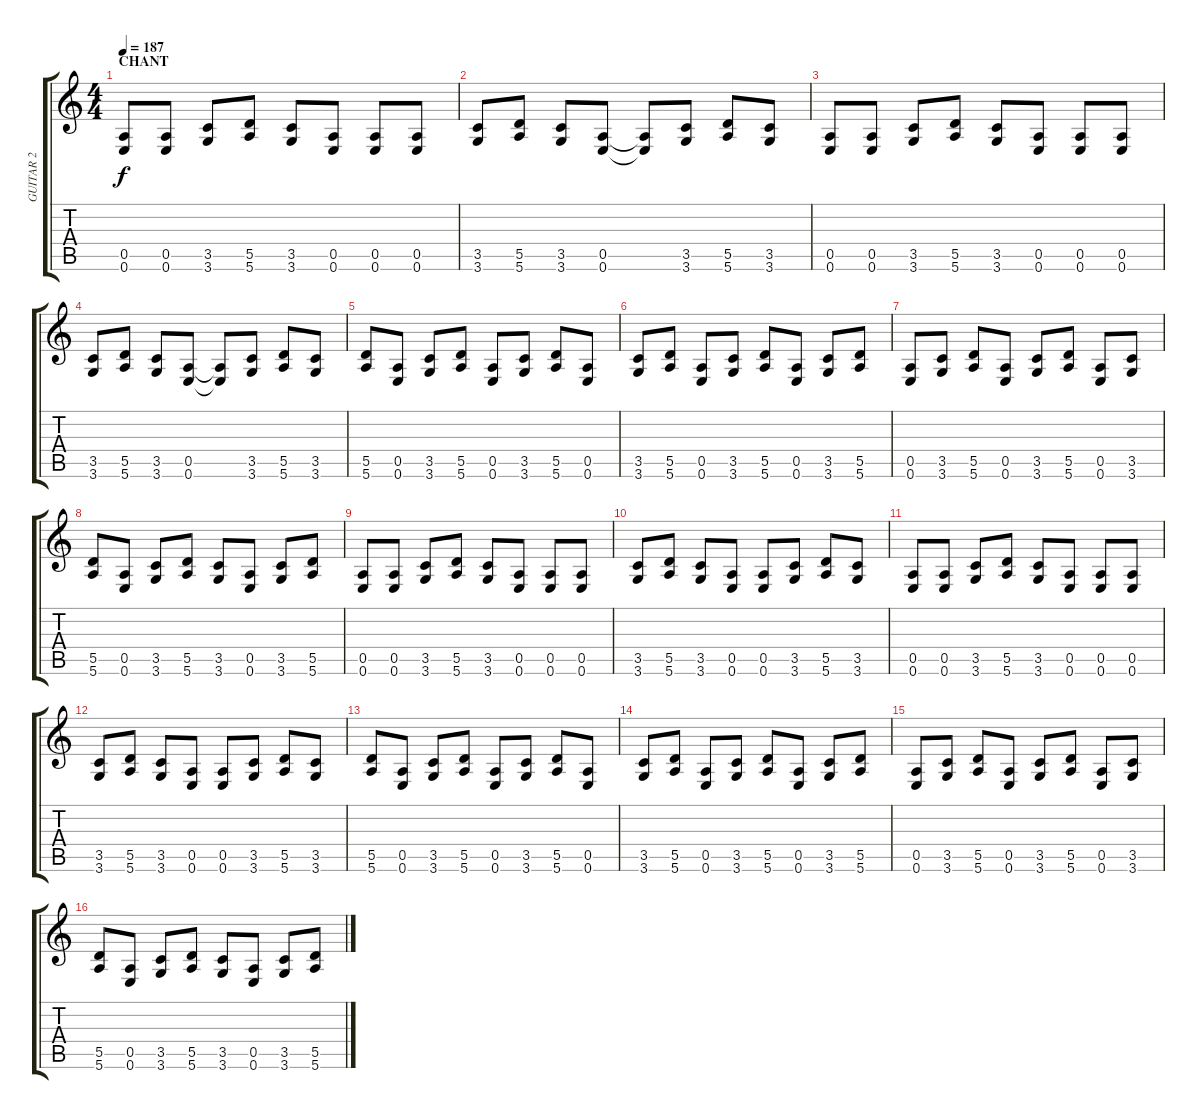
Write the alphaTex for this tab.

\track ("GUITAR 2" "GUITAR 2") {instrument distortionguitar}
\staff {score tabs}
\tuning (E4 B3 G3 D3 A2 E2) {hide}
\ts (4 4)
\section ("" "CHANT")
\tempo 187
\clef g2
\ks c
(0.5 0.6).8{dy f} (0.5 0.6).8 (3.5 3.6).8 (5.5 5.6).8 (3.5 3.6).8 (0.5 0.6).8 (0.5 0.6).8 (0.5 0.6).8 |
(3.5 3.6).8 (5.5 5.6).8 (3.5 3.6).8 (0.5 0.6).8 (0.5{t} 0.6{t}).8 (3.5 3.6).8 (5.5 5.6).8 (3.5 3.6).8 |
(0.5 0.6).8 (0.5 0.6).8 (3.5 3.6).8 (5.5 5.6).8 (3.5 3.6).8 (0.5 0.6).8 (0.5 0.6).8 (0.5 0.6).8 |
(3.5 3.6).8 (5.5 5.6).8 (3.5 3.6).8 (0.5 0.6).8 (0.5{t} 0.6{t}).8 (3.5 3.6).8 (5.5 5.6).8 (3.5 3.6).8 |
(5.5 5.6).8 (0.5 0.6).8 (3.5 3.6).8 (5.5 5.6).8 (0.5 0.6).8 (3.5 3.6).8 (5.5 5.6).8 (0.5 0.6).8 |
(3.5 3.6).8 (5.5 5.6).8 (0.5 0.6).8 (3.5 3.6).8 (5.5 5.6).8 (0.5 0.6).8 (3.5 3.6).8 (5.5 5.6).8 |
(0.5 0.6).8 (3.5 3.6).8 (5.5 5.6).8 (0.5 0.6).8 (3.5 3.6).8 (5.5 5.6).8 (0.5 0.6).8 (3.5 3.6).8 |
(5.5 5.6).8 (0.5 0.6).8 (3.5 3.6).8 (5.5 5.6).8 (3.5 3.6).8 (0.5 0.6).8 (3.5 3.6).8 (5.5 5.6).8 |
(0.5 0.6).8 (0.5 0.6).8 (3.5 3.6).8 (5.5 5.6).8 (3.5 3.6).8 (0.5 0.6).8 (0.5 0.6).8 (0.5 0.6).8 |
(3.5 3.6).8 (5.5 5.6).8 (3.5 3.6).8 (0.5 0.6).8 (0.5 0.6).8 (3.5 3.6).8 (5.5 5.6).8 (3.5 3.6).8 |
(0.5 0.6).8 (0.5 0.6).8 (3.5 3.6).8 (5.5 5.6).8 (3.5 3.6).8 (0.5 0.6).8 (0.5 0.6).8 (0.5 0.6).8 |
(3.5 3.6).8 (5.5 5.6).8 (3.5 3.6).8 (0.5 0.6).8 (0.5 0.6).8 (3.5 3.6).8 (5.5 5.6).8 (3.5 3.6).8 |
(5.5 5.6).8 (0.5 0.6).8 (3.5 3.6).8 (5.5 5.6).8 (0.5 0.6).8 (3.5 3.6).8 (5.5 5.6).8 (0.5 0.6).8 |
(3.5 3.6).8 (5.5 5.6).8 (0.5 0.6).8 (3.5 3.6).8 (5.5 5.6).8 (0.5 0.6).8 (3.5 3.6).8 (5.5 5.6).8 |
(0.5 0.6).8 (3.5 3.6).8 (5.5 5.6).8 (0.5 0.6).8 (3.5 3.6).8 (5.5 5.6).8 (0.5 0.6).8 (3.5 3.6).8 |
(5.5 5.6).8 (0.5 0.6).8 (3.5 3.6).8 (5.5 5.6).8 (3.5 3.6).8 (0.5 0.6).8 (3.5 3.6).8 (5.5 5.6).8
